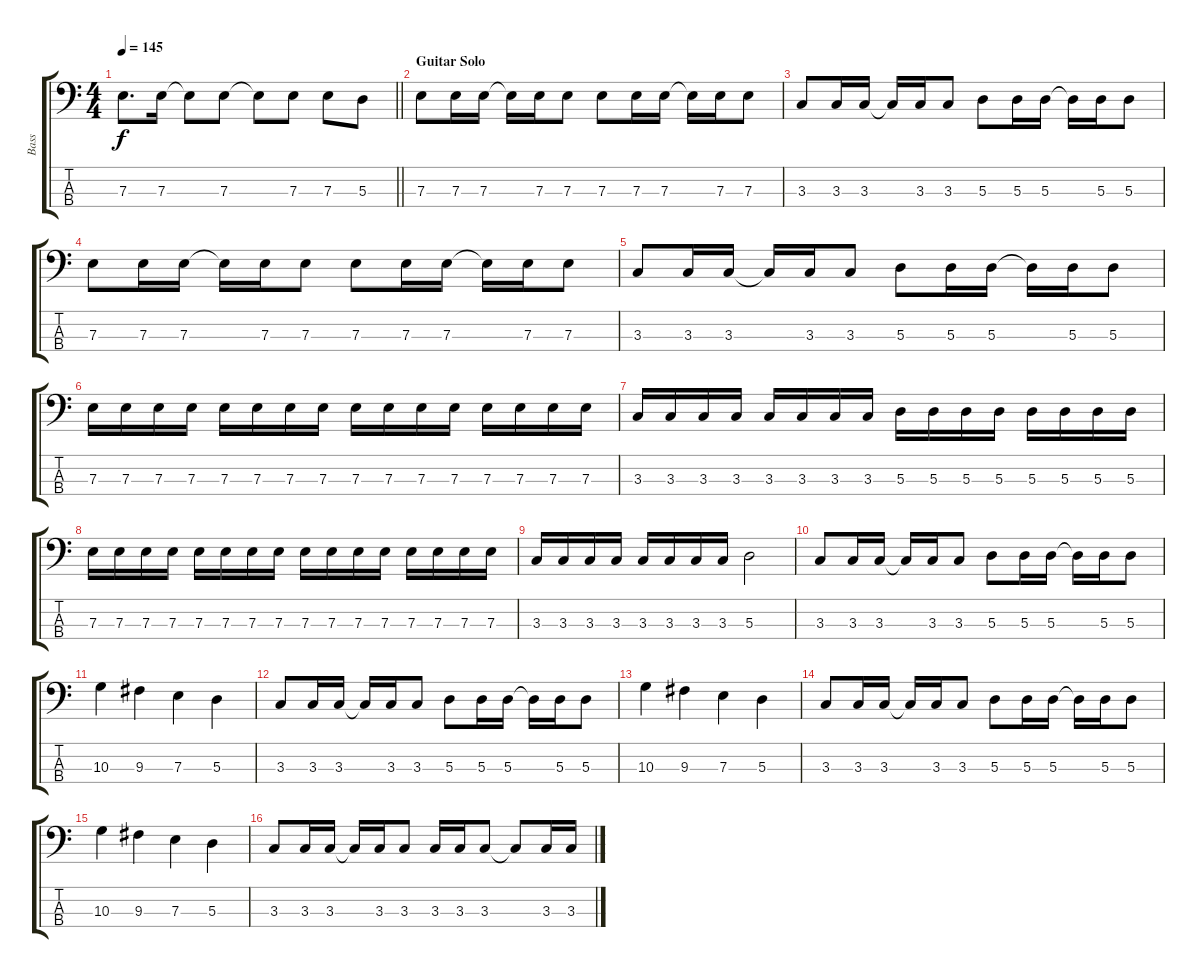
\track ("Bass" "Bass") {instrument electricbasspick}
\staff {score tabs}
\tuning (G2 D2 A1 E1) {hide}
\ts (4 4)
\tempo 145
\clef f4
\barLineRight lightlight
\ks c
7.3.8{d dy f} 7.3.16 7.3{t}.8 7.3.8 7.3{t}.8 7.3.8 7.3.8 5.3.8 |
\section ("" "Guitar Solo")
7.3.8 7.3.16 7.3.16 7.3{t}.16 7.3.16 7.3.8 7.3.8 7.3.16 7.3.16 7.3{t}.16 7.3.16 7.3.8 |
3.3.8 3.3.16 3.3.16 3.3{t}.16 3.3.16 3.3.8 5.3.8 5.3.16 5.3.16 5.3{t}.16 5.3.16 5.3.8 |
7.3.8 7.3.16 7.3.16 7.3{t}.16 7.3.16 7.3.8 7.3.8 7.3.16 7.3.16 7.3{t}.16 7.3.16 7.3.8 |
3.3.8 3.3.16 3.3.16 3.3{t}.16 3.3.16 3.3.8 5.3.8 5.3.16 5.3.16 5.3{t}.16 5.3.16 5.3.8 |
7.3.16 7.3.16 7.3.16 7.3.16 7.3.16 7.3.16 7.3.16 7.3.16 7.3.16 7.3.16 7.3.16 7.3.16 7.3.16 7.3.16 7.3.16 7.3.16 |
3.3.16 3.3.16 3.3.16 3.3.16 3.3.16 3.3.16 3.3.16 3.3.16 5.3.16 5.3.16 5.3.16 5.3.16 5.3.16 5.3.16 5.3.16 5.3.16 |
7.3.16 7.3.16 7.3.16 7.3.16 7.3.16 7.3.16 7.3.16 7.3.16 7.3.16 7.3.16 7.3.16 7.3.16 7.3.16 7.3.16 7.3.16 7.3.16 |
3.3.16 3.3.16 3.3.16 3.3.16 3.3.16 3.3.16 3.3.16 3.3.16 5.3.2 |
3.3.8 3.3.16 3.3.16 3.3{t}.16 3.3.16 3.3.8 5.3.8 5.3.16 5.3.16 5.3{t}.16 5.3.16 5.3.8 |
10.3.4 9.3.4 7.3.4 5.3.4 |
3.3.8 3.3.16 3.3.16 3.3{t}.16 3.3.16 3.3.8 5.3.8 5.3.16 5.3.16 5.3{t}.16 5.3.16 5.3.8 |
10.3.4 9.3.4 7.3.4 5.3.4 |
3.3.8 3.3.16 3.3.16 3.3{t}.16 3.3.16 3.3.8 5.3.8 5.3.16 5.3.16 5.3{t}.16 5.3.16 5.3.8 |
10.3.4 9.3.4 7.3.4 5.3.4 |
3.3.8 3.3.16 3.3.16 3.3{t}.16 3.3.16 3.3.8 3.3.16 3.3.16 3.3.8 3.3{t}.8 3.3.16 3.3.16
